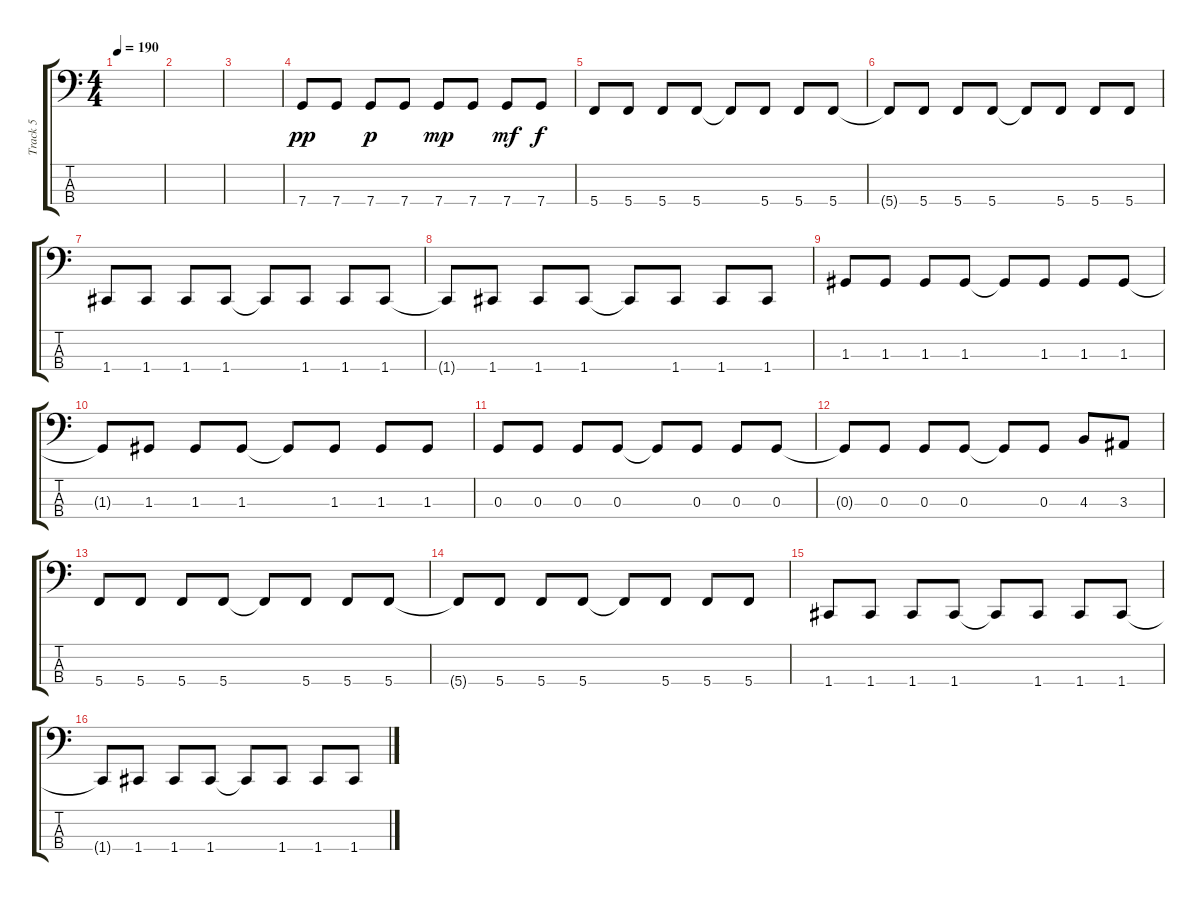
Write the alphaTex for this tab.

\track ("Track 5" "Track 5") {instrument electricbassfinger}
\staff {score tabs}
\tuning (F2 C2 G1 C1) {hide}
\ts (4 4)
\tempo 190
\clef f4
\ks c
|
|
|
7.4.8{dy pp} 7.4.8 7.4.8{dy p} 7.4.8 7.4.8{dy mp} 7.4.8 7.4.8{dy mf} 7.4.8{dy f} |
5.4.8 5.4.8 5.4.8 5.4.8 5.4{t}.8 5.4.8 5.4.8 5.4.8 |
5.4{t}.8 5.4.8 5.4.8 5.4.8 5.4{t}.8 5.4.8 5.4.8 5.4.8 |
1.4.8 1.4.8 1.4.8 1.4.8 1.4{t}.8 1.4.8 1.4.8 1.4.8 |
1.4{t}.8 1.4.8 1.4.8 1.4.8 1.4{t}.8 1.4.8 1.4.8 1.4.8 |
1.3.8 1.3.8 1.3.8 1.3.8 1.3{t}.8 1.3.8 1.3.8 1.3.8 |
1.3{t}.8 1.3.8 1.3.8 1.3.8 1.3{t}.8 1.3.8 1.3.8 1.3.8 |
0.3.8 0.3.8 0.3.8 0.3.8 0.3{t}.8 0.3.8 0.3.8 0.3.8 |
0.3{t}.8 0.3.8 0.3.8 0.3.8 0.3{t}.8 0.3.8 4.3.8 3.3.8 |
5.4.8 5.4.8 5.4.8 5.4.8 5.4{t}.8 5.4.8 5.4.8 5.4.8 |
5.4{t}.8 5.4.8 5.4.8 5.4.8 5.4{t}.8 5.4.8 5.4.8 5.4.8 |
1.4.8 1.4.8 1.4.8 1.4.8 1.4{t}.8 1.4.8 1.4.8 1.4.8 |
1.4{t}.8 1.4.8 1.4.8 1.4.8 1.4{t}.8 1.4.8 1.4.8 1.4.8
